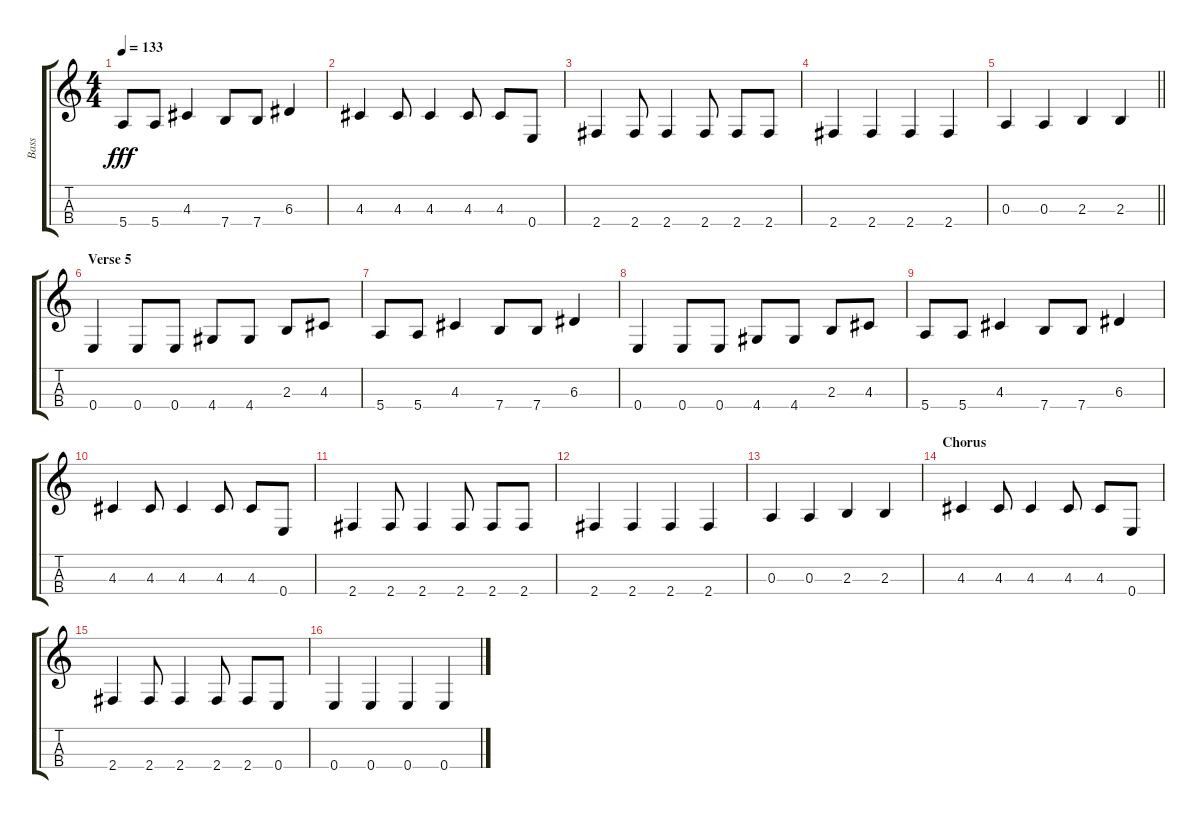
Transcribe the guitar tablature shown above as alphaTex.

\track ("Bass" "Bass") {instrument electricbassfinger}
\staff {score tabs}
\tuning (G3 D3 A2 E2) {hide}
\ts (4 4)
\tempo 133
\clef g2
\ks c
5.4.8{dy fff} 5.4.8 4.3.4 7.4.8 7.4.8 6.3.4 |
4.3.4 4.3.8 4.3.4 4.3.8 4.3.8 0.4.8 |
2.4.4 2.4.8 2.4.4 2.4.8 2.4.8 2.4.8 |
2.4.4 2.4.4 2.4.4 2.4.4 |
\barLineRight lightlight
0.3.4 0.3.4 2.3.4 2.3.4 |
\section ("" "Verse 5")
0.4.4 0.4.8 0.4.8 4.4.8 4.4.8 2.3.8 4.3.8 |
5.4.8 5.4.8 4.3.4 7.4.8 7.4.8 6.3.4 |
0.4.4 0.4.8 0.4.8 4.4.8 4.4.8 2.3.8 4.3.8 |
5.4.8 5.4.8 4.3.4 7.4.8 7.4.8 6.3.4 |
4.3.4 4.3.8 4.3.4 4.3.8 4.3.8 0.4.8 |
2.4.4 2.4.8 2.4.4 2.4.8 2.4.8 2.4.8 |
2.4.4 2.4.4 2.4.4 2.4.4 |
0.3.4 0.3.4 2.3.4 2.3.4 |
\section ("" "Chorus")
4.3.4 4.3.8 4.3.4 4.3.8 4.3.8 0.4.8 |
2.4.4 2.4.8 2.4.4 2.4.8 2.4.8 0.4.8 |
0.4.4 0.4.4 0.4.4 0.4.4
